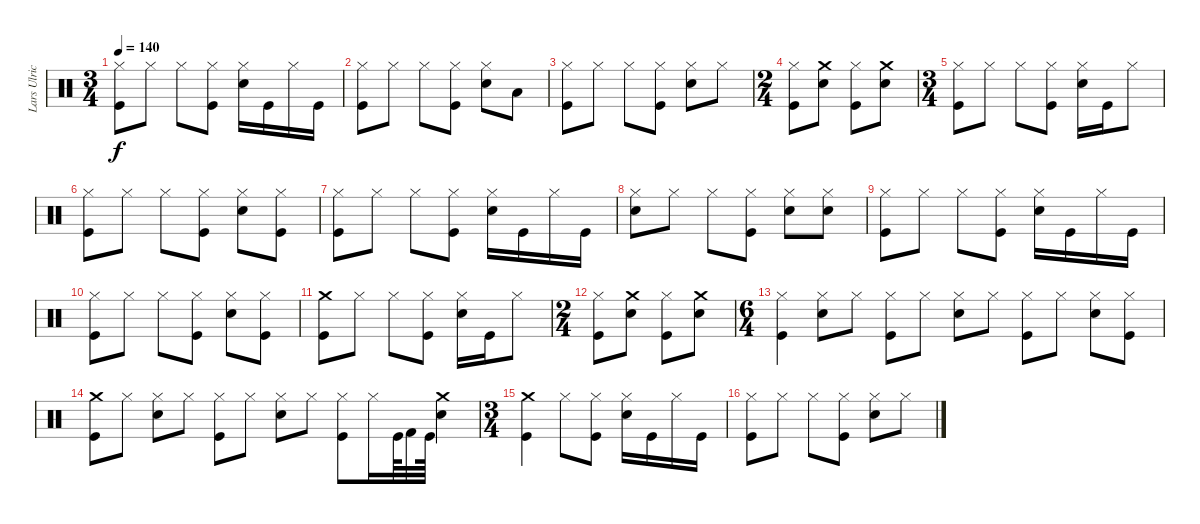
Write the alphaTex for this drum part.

\track ("Lars Ulrich" "Lars Ulric") {instrument percussion}
\staff {score}
\articulation defaults
\ts (3 4)
\tempo 140
\clef neutral
\ks c
("Kick (hit)" "Hi-Hat (closed)").8{dy f} "Hi-Hat (closed)".8 "Hi-Hat (closed)".8 ("Kick (hit)" "Hi-Hat (closed)").8 ("Snare (hit) 2" "Hi-Hat (closed)").16 "Kick (hit)".16 "Hi-Hat (closed)".16 "Kick (hit)".16 |
("Hi-Hat (closed)" "Kick (hit)").8 "Hi-Hat (closed)".8 "Hi-Hat (closed)".8 ("Hi-Hat (closed)" "Kick (hit)").8 ("Snare (hit) 2" "Hi-Hat (closed)").8 "Low Tom (hit)".8 |
("Hi-Hat (closed)" "Kick (hit)").8 "Hi-Hat (closed)".8 "Hi-Hat (closed)".8 ("Kick (hit)" "Hi-Hat (closed)").8 ("Snare (hit) 2" "Hi-Hat (closed)").8 "Hi-Hat (closed)".8 |
\ts (2 4)
("Hi-Hat (closed)" "Kick (hit)").8 ("Snare (hit) 2" "Crash medium (hit)").8 ("Hi-Hat (closed)" "Kick (hit)").8 ("Crash medium (hit)" "Snare (hit) 2").8 |
\ts (3 4)
("Hi-Hat (closed)" "Kick (hit)").8 "Hi-Hat (closed)".8 "Hi-Hat (closed)".8 ("Hi-Hat (closed)" "Kick (hit)").8 ("Snare (hit) 2" "Hi-Hat (closed)").16 "Kick (hit)".16 "Hi-Hat (closed)".8 |
("Hi-Hat (closed)" "Kick (hit)").8 "Hi-Hat (closed)".8 "Hi-Hat (closed)".8 ("Kick (hit)" "Hi-Hat (closed)").8 ("Hi-Hat (closed)" "Snare (hit) 2").8 ("Kick (hit)" "Hi-Hat (closed)").8 |
("Hi-Hat (closed)" "Kick (hit)").8 "Hi-Hat (closed)".8 "Hi-Hat (closed)".8 ("Hi-Hat (closed)" "Kick (hit)").8 ("Snare (hit) 2" "Hi-Hat (closed)").16 "Kick (hit)".16 "Hi-Hat (closed)".16 "Kick (hit)".16 |
("Hi-Hat (closed)" "Snare (hit) 2").8 "Hi-Hat (closed)".8 "Hi-Hat (closed)".8 ("Kick (hit)" "Hi-Hat (closed)").8 ("Hi-Hat (closed)" "Snare (hit) 2").8 ("Snare (hit) 2" "Hi-Hat (closed)").8 |
("Hi-Hat (closed)" "Kick (hit)").8 "Hi-Hat (closed)".8 "Hi-Hat (closed)".8 ("Kick (hit)" "Hi-Hat (closed)").8 ("Hi-Hat (closed)" "Snare (hit) 2").16 "Kick (hit)".16 "Hi-Hat (closed)".16 "Kick (hit)".16 |
("Hi-Hat (closed)" "Kick (hit)").8 "Hi-Hat (closed)".8 "Hi-Hat (closed)".8 ("Hi-Hat (closed)" "Kick (hit)").8 ("Snare (hit) 2" "Hi-Hat (closed)").8 ("Hi-Hat (closed)" "Kick (hit)").8 |
("Crash medium (hit)" "Kick (hit)").8 "Hi-Hat (closed)".8 "Hi-Hat (closed)".8 ("Kick (hit)" "Hi-Hat (closed)").8 ("Hi-Hat (closed)" "Snare (hit) 2").16 "Kick (hit)".16 "Hi-Hat (closed)".8 |
\ts (2 4)
("Hi-Hat (closed)" "Kick (hit)").8 ("Crash medium (hit)" "Snare (hit) 2").8 ("Hi-Hat (closed)" "Kick (hit)").8 ("Crash medium (hit)" "Snare (hit) 2").8 |
\ts (6 4)
("Hi-Hat (closed)" "Kick (hit)").4 ("Hi-Hat (closed)" "Snare (hit) 2").8 "Hi-Hat (closed)".8 ("Hi-Hat (closed)" "Kick (hit)").8 "Hi-Hat (closed)".8 ("Snare (hit) 2" "Hi-Hat (closed)").8 "Hi-Hat (closed)".8 ("Hi-Hat (closed)" "Kick (hit)").8 "Hi-Hat (closed)".8 ("Snare (hit) 2" "Hi-Hat (closed)").8 ("Hi-Hat (closed)" "Kick (hit)").8 |
("Kick (hit)" "Crash medium (hit)").8 "Hi-Hat (closed)".8 ("Hi-Hat (closed)" "Snare (hit) 2").8 "Hi-Hat (closed)".8 ("Hi-Hat (closed)" "Kick (hit)").8 "Hi-Hat (closed)".8 ("Snare (hit) 2" "Hi-Hat (closed)").8 "Hi-Hat (closed)".8 ("Hi-Hat (closed)" "Kick (hit)").8 "Hi-Hat (closed)".16 "Kick (hit)".64 "Kick (hit) 2".32 "Kick (hit)".64 ("Crash medium (hit)" "Snare (hit) 2").4 |
\ts (3 4)
("Crash medium (hit)" "Kick (hit)").4 "Hi-Hat (closed)".8 ("Kick (hit)" "Hi-Hat (closed)").8 ("Snare (hit) 2" "Hi-Hat (closed)").16 "Kick (hit)".16 "Hi-Hat (closed)".16 "Kick (hit)".16 |
("Hi-Hat (closed)" "Kick (hit)").8 "Hi-Hat (closed)".8 "Hi-Hat (closed)".8 ("Hi-Hat (closed)" "Kick (hit)").8 ("Snare (hit) 2" "Hi-Hat (closed)").8 "Hi-Hat (closed)".8
